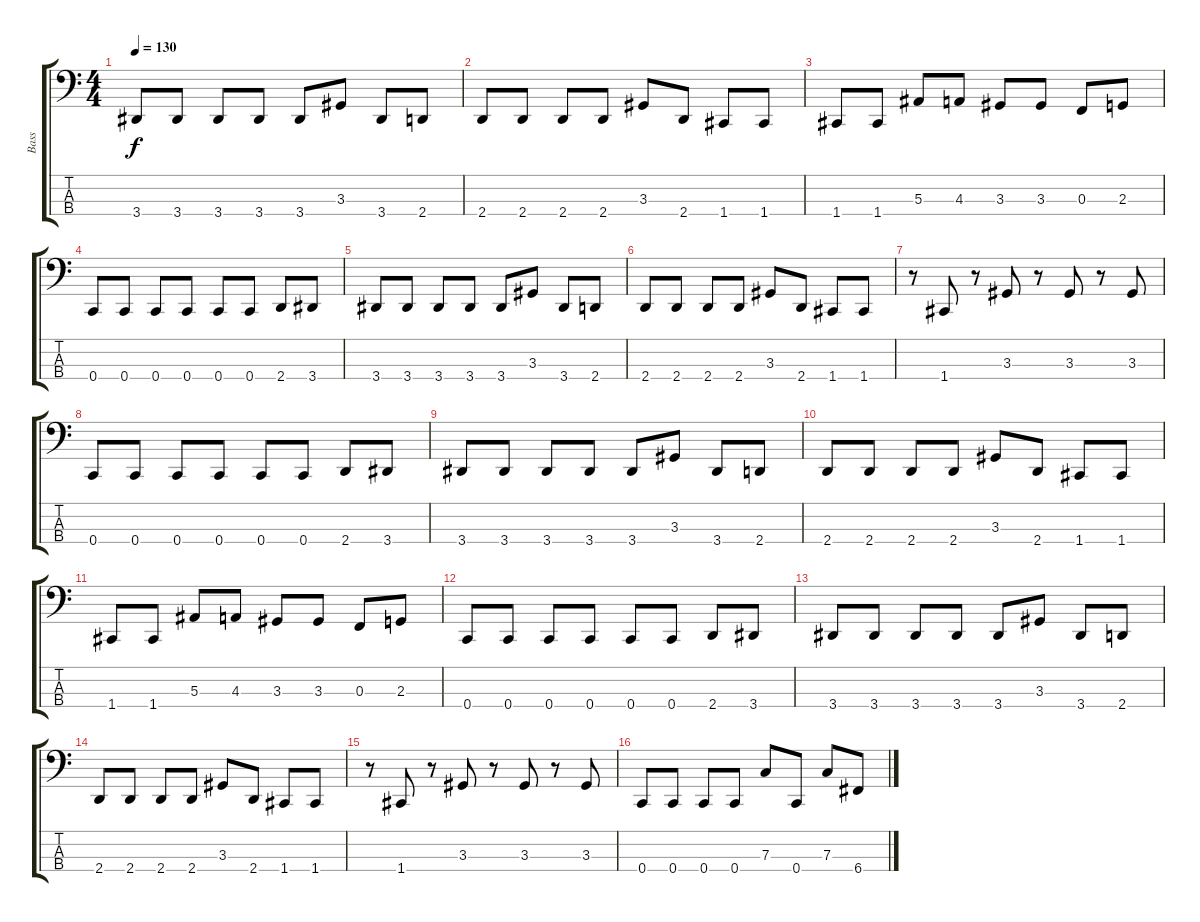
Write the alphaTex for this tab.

\track ("Bass" "Bass") {instrument electricbassfinger}
\staff {score tabs}
\tuning (Eb2 Bb1 F1 C1) {hide}
\ts (4 4)
\tempo 130
\clef f4
\ks c
3.4.8{dy f} 3.4.8 3.4.8 3.4.8 3.4.8 3.3.8 3.4.8 2.4.8 |
2.4.8 2.4.8 2.4.8 2.4.8 3.3.8 2.4.8 1.4.8 1.4.8 |
1.4.8 1.4.8 5.3.8 4.3.8 3.3.8 3.3.8 0.3.8 2.3.8 |
0.4.8 0.4.8 0.4.8 0.4.8 0.4.8 0.4.8 2.4.8 3.4.8 |
3.4.8 3.4.8 3.4.8 3.4.8 3.4.8 3.3.8 3.4.8 2.4.8 |
2.4.8 2.4.8 2.4.8 2.4.8 3.3.8 2.4.8 1.4.8 1.4.8 |
r.8 1.4.8 r.8 3.3.8 r.8 3.3.8 r.8 3.3.8 |
0.4.8 0.4.8 0.4.8 0.4.8 0.4.8 0.4.8 2.4.8 3.4.8 |
3.4.8 3.4.8 3.4.8 3.4.8 3.4.8 3.3.8 3.4.8 2.4.8 |
2.4.8 2.4.8 2.4.8 2.4.8 3.3.8 2.4.8 1.4.8 1.4.8 |
1.4.8 1.4.8 5.3.8 4.3.8 3.3.8 3.3.8 0.3.8 2.3.8 |
0.4.8 0.4.8 0.4.8 0.4.8 0.4.8 0.4.8 2.4.8 3.4.8 |
3.4.8 3.4.8 3.4.8 3.4.8 3.4.8 3.3.8 3.4.8 2.4.8 |
2.4.8 2.4.8 2.4.8 2.4.8 3.3.8 2.4.8 1.4.8 1.4.8 |
r.8 1.4.8 r.8 3.3.8 r.8 3.3.8 r.8 3.3.8 |
0.4.8 0.4.8 0.4.8 0.4.8 7.3.8 0.4.8 7.3.8 6.4.8
